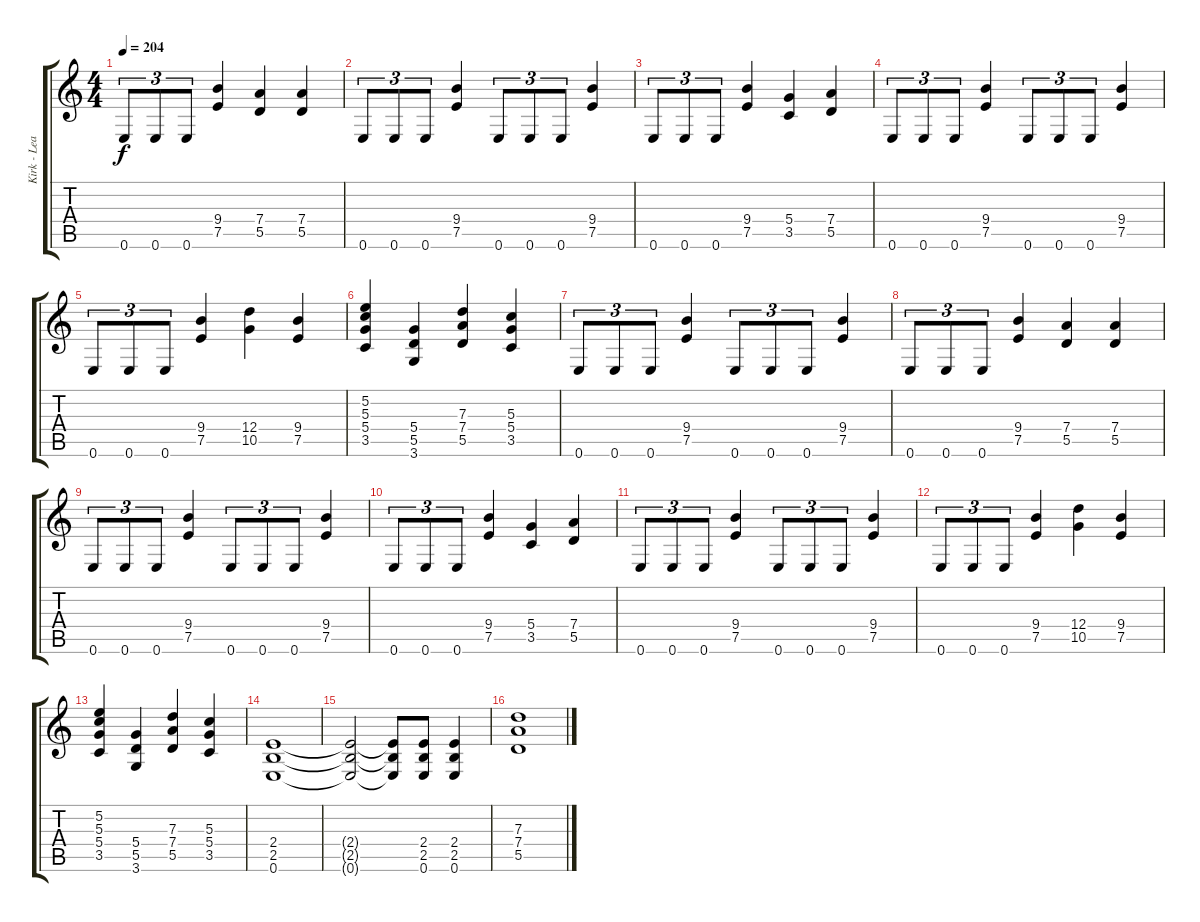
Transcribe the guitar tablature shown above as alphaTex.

\track ("Kirk - Lead Guitar" "Kirk - Lea") {instrument distortionguitar}
\staff {score tabs}
\tuning (E4 B3 G3 D3 A2 E2) {hide}
\ts (4 4)
\tempo 204
\clef g2
\ks c
0.6.8{tu (3 2) dy f} 0.6.8{tu (3 2)} 0.6.8{tu (3 2)} (9.4 7.5).4 (7.4 5.5).4 (7.4 5.5).4 |
0.6.8{tu (3 2)} 0.6.8{tu (3 2)} 0.6.8{tu (3 2)} (9.4 7.5).4 0.6.8{tu (3 2)} 0.6.8{tu (3 2)} 0.6.8{tu (3 2)} (9.4 7.5).4 |
0.6.8{tu (3 2)} 0.6.8{tu (3 2)} 0.6.8{tu (3 2)} (9.4 7.5).4 (5.4 3.5).4 (7.4 5.5).4 |
0.6.8{tu (3 2)} 0.6.8{tu (3 2)} 0.6.8{tu (3 2)} (9.4 7.5).4 0.6.8{tu (3 2)} 0.6.8{tu (3 2)} 0.6.8{tu (3 2)} (9.4 7.5).4 |
0.6.8{tu (3 2)} 0.6.8{tu (3 2)} 0.6.8{tu (3 2)} (9.4 7.5).4 (12.4 10.5).4 (9.4 7.5).4 |
(5.2 5.3 5.4 3.5).4 (5.4 5.5 3.6).4 (7.3 7.4 5.5).4 (5.3 5.4 3.5).4 |
0.6.8{tu (3 2)} 0.6.8{tu (3 2)} 0.6.8{tu (3 2)} (9.4 7.5).4 0.6.8{tu (3 2)} 0.6.8{tu (3 2)} 0.6.8{tu (3 2)} (9.4 7.5).4 |
0.6.8{tu (3 2)} 0.6.8{tu (3 2)} 0.6.8{tu (3 2)} (9.4 7.5).4 (7.4 5.5).4 (7.4 5.5).4 |
0.6.8{tu (3 2)} 0.6.8{tu (3 2)} 0.6.8{tu (3 2)} (9.4 7.5).4 0.6.8{tu (3 2)} 0.6.8{tu (3 2)} 0.6.8{tu (3 2)} (9.4 7.5).4 |
0.6.8{tu (3 2)} 0.6.8{tu (3 2)} 0.6.8{tu (3 2)} (9.4 7.5).4 (5.4 3.5).4 (7.4 5.5).4 |
0.6.8{tu (3 2)} 0.6.8{tu (3 2)} 0.6.8{tu (3 2)} (9.4 7.5).4 0.6.8{tu (3 2)} 0.6.8{tu (3 2)} 0.6.8{tu (3 2)} (9.4 7.5).4 |
0.6.8{tu (3 2)} 0.6.8{tu (3 2)} 0.6.8{tu (3 2)} (9.4 7.5).4 (12.4 10.5).4 (9.4 7.5).4 |
(5.2 5.3 5.4 3.5).4 (5.4 5.5 3.6).4 (7.3 7.4 5.5).4 (5.3 5.4 3.5).4 |
(2.4 2.5 0.6).1 |
(2.4{t} 2.5{t} 0.6{t}).2 (2.4{t} 2.5{t} 0.6{t}).8 (2.4 2.5 0.6).8 (2.4 2.5 0.6).4 |
(7.3 7.4 5.5).1
